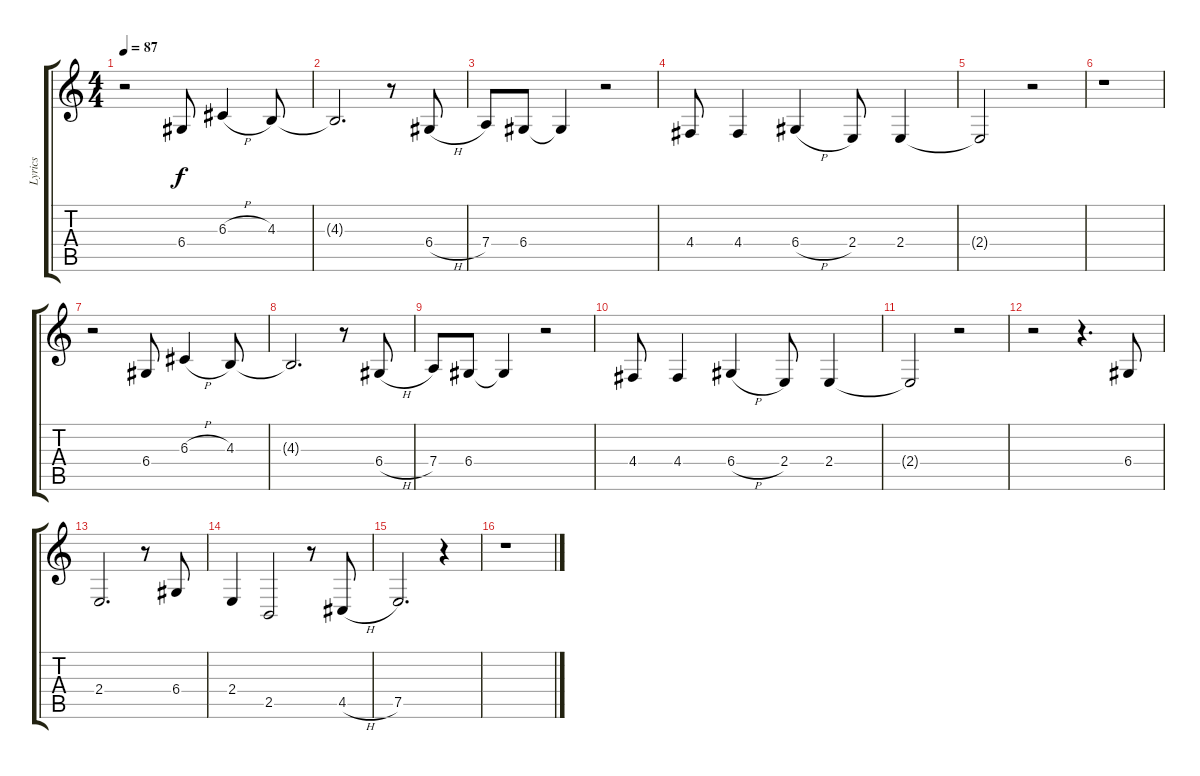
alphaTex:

\track ("Lyrics" "Lyrics") {instrument englishhorn}
\staff {score tabs}
\tuning (E4 B3 G3 D3 A2 E2) {hide}
\ts (4 4)
\tempo 87
\clef g2
\ks c
r.2{dy f} 6.4.8 6.3{h}.4 4.3.8 |
4.3{t}.2{d} r.8 6.4{h}.8 |
7.4.8 6.4.8 6.4{t}.4 r.2 |
4.4.8 4.4.4 6.4{h}.4 2.4.8 2.4.4 |
2.4{t}.2 r.2 |
r.1 |
r.2 6.4.8 6.3{h}.4 4.3.8 |
4.3{t}.2{d} r.8 6.4{h}.8 |
7.4.8 6.4.8 6.4{t}.4 r.2 |
4.4.8 4.4.4 6.4{h}.4 2.4.8 2.4.4 |
2.4{t}.2 r.2 |
r.2 r.4{d} 6.4.8 |
2.4.2{d} r.8 6.4.8 |
2.4.4 2.5.2 r.8 4.5{h}.8 |
7.5.2{d} r.4 |
r.1
